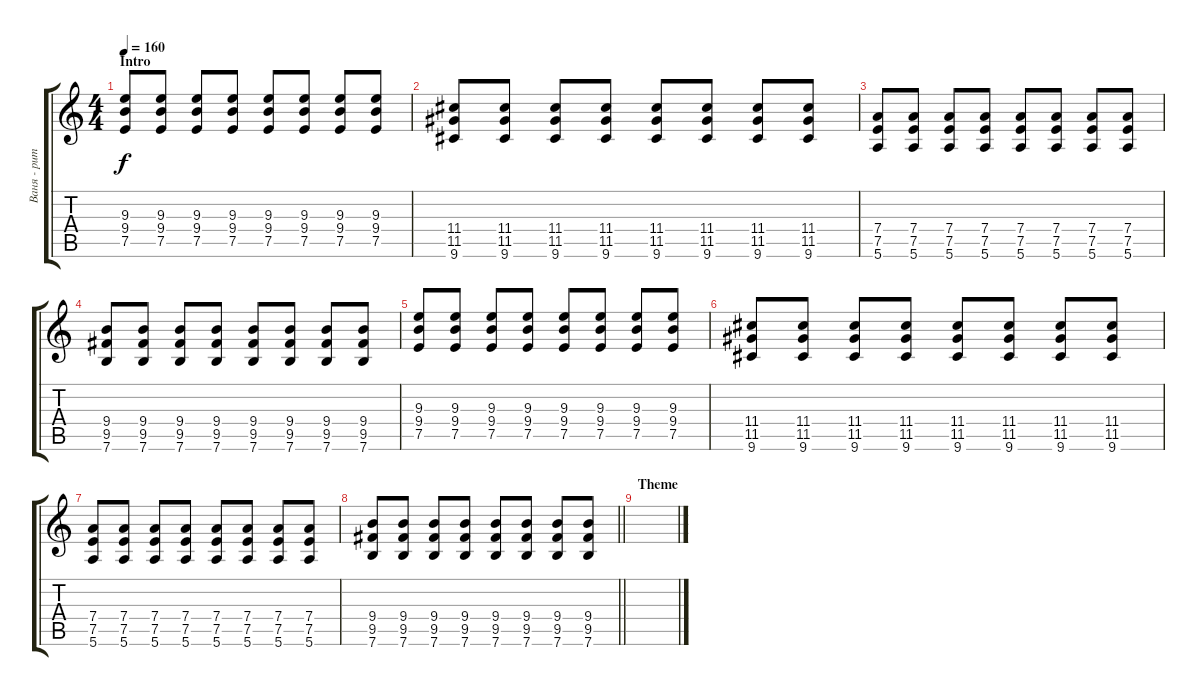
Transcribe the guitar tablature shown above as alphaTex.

\track ("Ваня - ритм гитара" "Ваня - рит") {instrument distortionguitar}
\staff {score tabs}
\tuning (E4 B3 G3 D3 A2 E2) {hide}
\ts (4 4)
\section ("" "Intro")
\tempo 160
\clef g2
\ks c
(9.3 9.4 7.5).8{dy f} (9.3 9.4 7.5).8 (9.3 9.4 7.5).8 (9.3 9.4 7.5).8 (9.3 9.4 7.5).8 (9.3 9.4 7.5).8 (9.3 9.4 7.5).8 (9.3 9.4 7.5).8 |
(11.4 11.5 9.6).8 (11.4 11.5 9.6).8 (11.4 11.5 9.6).8 (11.4 11.5 9.6).8 (11.4 11.5 9.6).8 (11.4 11.5 9.6).8 (11.4 11.5 9.6).8 (11.4 11.5 9.6).8 |
(7.4 7.5 5.6).8 (7.4 7.5 5.6).8 (7.4 7.5 5.6).8 (7.4 7.5 5.6).8 (7.4 7.5 5.6).8 (7.4 7.5 5.6).8 (7.4 7.5 5.6).8 (7.4 7.5 5.6).8 |
(9.4 9.5 7.6).8 (9.4 9.5 7.6).8 (9.4 9.5 7.6).8 (9.4 9.5 7.6).8 (9.4 9.5 7.6).8 (9.4 9.5 7.6).8 (9.4 9.5 7.6).8 (9.4 9.5 7.6).8 |
(9.3 9.4 7.5).8 (9.3 9.4 7.5).8 (9.3 9.4 7.5).8 (9.3 9.4 7.5).8 (9.3 9.4 7.5).8 (9.3 9.4 7.5).8 (9.3 9.4 7.5).8 (9.3 9.4 7.5).8 |
(11.4 11.5 9.6).8 (11.4 11.5 9.6).8 (11.4 11.5 9.6).8 (11.4 11.5 9.6).8 (11.4 11.5 9.6).8 (11.4 11.5 9.6).8 (11.4 11.5 9.6).8 (11.4 11.5 9.6).8 |
(7.4 7.5 5.6).8 (7.4 7.5 5.6).8 (7.4 7.5 5.6).8 (7.4 7.5 5.6).8 (7.4 7.5 5.6).8 (7.4 7.5 5.6).8 (7.4 7.5 5.6).8 (7.4 7.5 5.6).8 |
\barLineRight lightlight
(9.4 9.5 7.6).8 (9.4 9.5 7.6).8 (9.4 9.5 7.6).8 (9.4 9.5 7.6).8 (9.4 9.5 7.6).8 (9.4 9.5 7.6).8 (9.4 9.5 7.6).8 (9.4 9.5 7.6).8 |
\section ("" "Theme")
